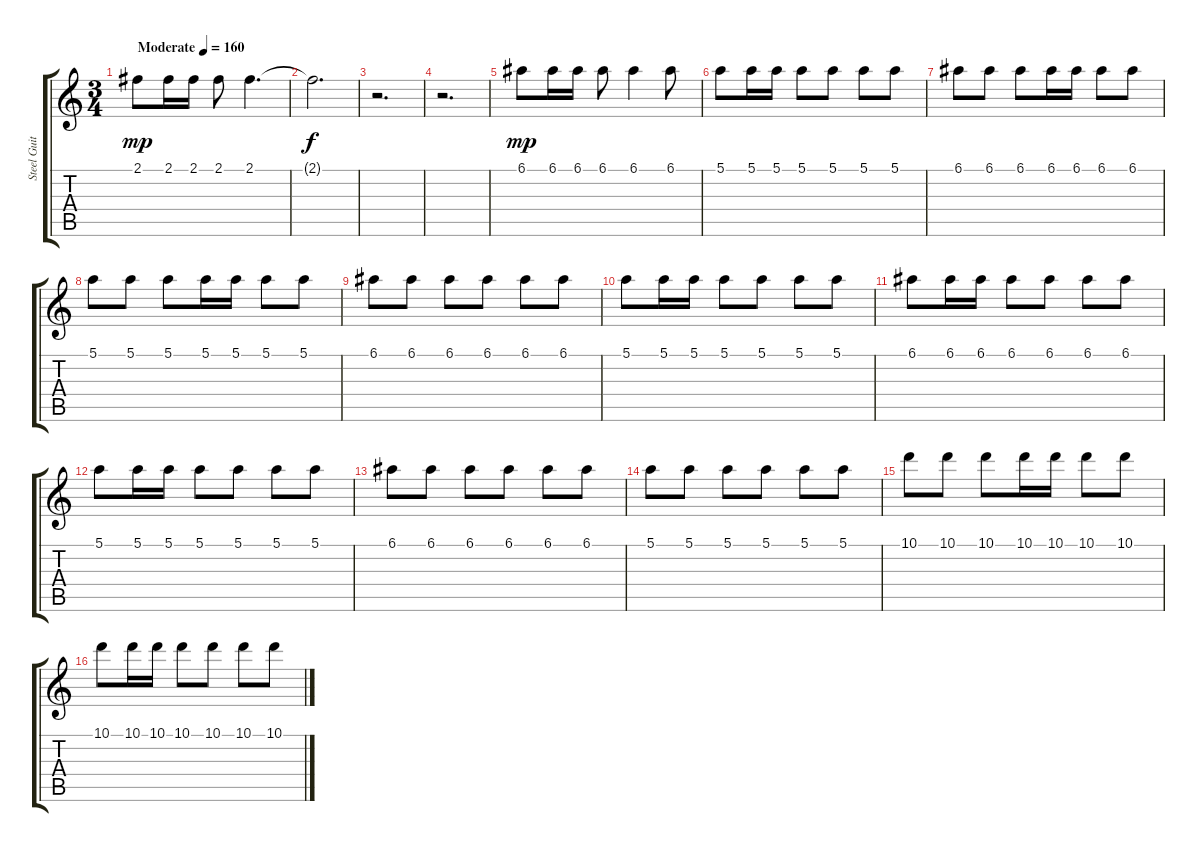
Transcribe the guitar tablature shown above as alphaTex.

\track ("Steel Guitar Middle" "Steel Guit") {instrument acousticguitarsteel}
\staff {score tabs}
\tuning (E4 B3 G3 D3 A2 E2) {hide}
\ts (3 4)
\tempo (160 "Moderate")
\clef g2
\ks c
2.1.8{dy mp instrument acousticguitarsteel} 2.1.16 2.1.16 2.1.8 2.1.4{d} |
2.1{t}.2{d dy f} |
r.2{d} |
r.2{d} |
6.1.8{dy mp} 6.1.16 6.1.16 6.1.8 6.1.4 6.1.8 |
5.1.8 5.1.16 5.1.16 5.1.8 5.1.8 5.1.8 5.1.8 |
6.1.8 6.1.8 6.1.8 6.1.16 6.1.16 6.1.8 6.1.8 |
5.1.8 5.1.8 5.1.8 5.1.16 5.1.16 5.1.8 5.1.8 |
6.1.8 6.1.8 6.1.8 6.1.8 6.1.8 6.1.8 |
5.1.8 5.1.16 5.1.16 5.1.8 5.1.8 5.1.8 5.1.8 |
6.1.8 6.1.16 6.1.16 6.1.8 6.1.8 6.1.8 6.1.8 |
5.1.8 5.1.16 5.1.16 5.1.8 5.1.8 5.1.8 5.1.8 |
6.1.8 6.1.8 6.1.8 6.1.8 6.1.8 6.1.8 |
5.1.8 5.1.8 5.1.8 5.1.8 5.1.8 5.1.8 |
10.1.8 10.1.8 10.1.8 10.1.16 10.1.16 10.1.8 10.1.8 |
10.1.8 10.1.16 10.1.16 10.1.8 10.1.8 10.1.8 10.1.8
